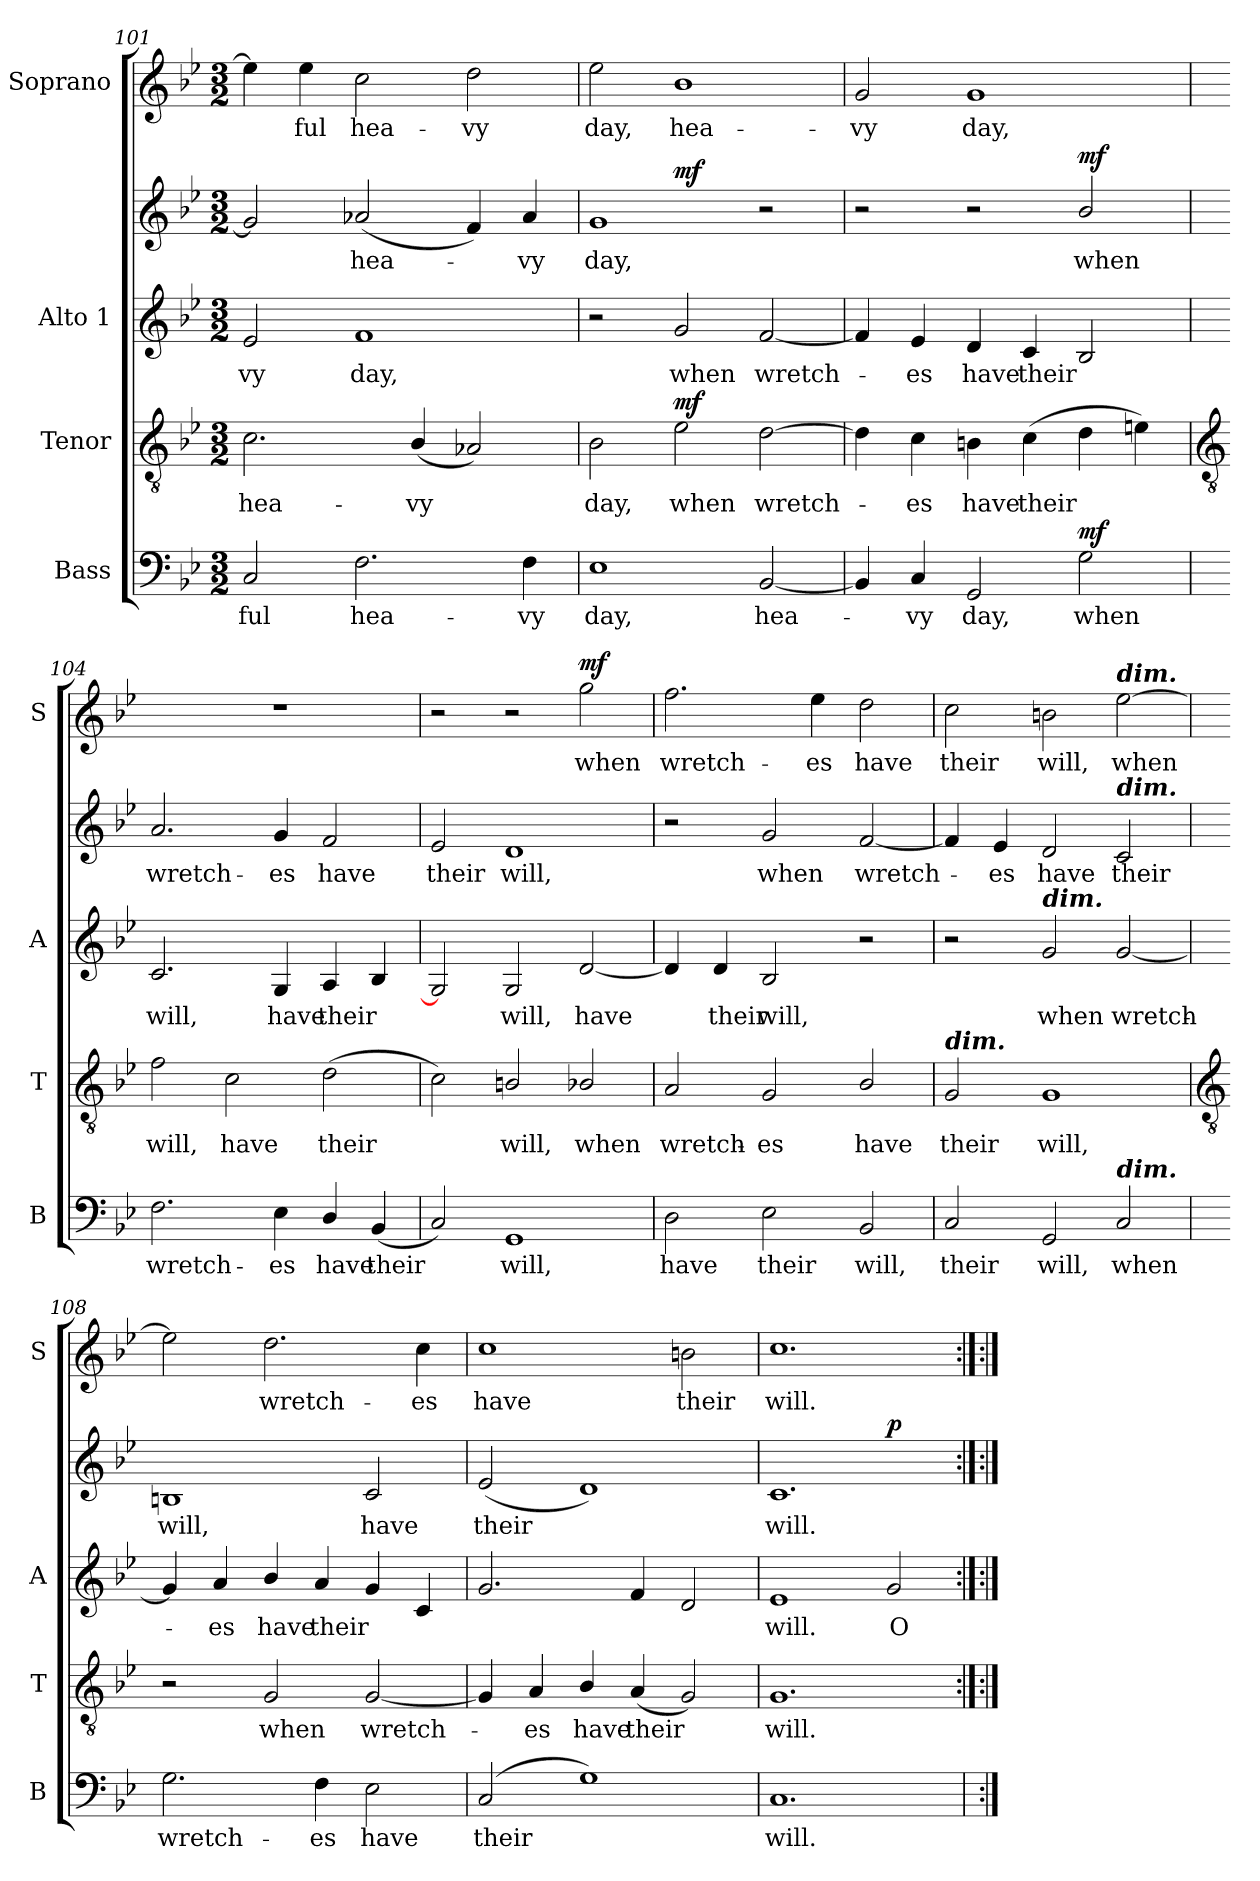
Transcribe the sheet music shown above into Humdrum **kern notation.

**kern	**text	**dynam	**kern	**text	**dynam	**kern	**text	**kern	**text	**dynam	**kern	**text	**dynam
*part4	*part4	*part4	*part3	*part3	*part3	*part2	*part2	*part2	*part2	*part2	*part1	*part1	*part1
*staff5	*staff5	*staff5	*staff4	*staff4	*staff4	*staff3	*staff3	*staff2	*staff2	*staff2/3	*staff1	*staff1	*staff1
*I"Bass	*	*	*I"Tenor	*	*	*I"Alto 1	*	*	*	*	*I"Soprano	*	*
*I'B	*	*	*I'T	*	*	*I'A	*	*	*	*	*I'S	*	*
*clefF4	*	*	*clefGv2	*	*	*clefG2	*	*clefG2	*	*	*clefG2	*	*
*k[b-e-]	*	*	*k[b-e-]	*	*	*k[b-e-]	*	*k[b-e-]	*	*	*k[b-e-]	*	*
*B-:	*	*	*B-:	*	*	*B-:	*	*B-:	*	*	*B-:	*	*
*M3/2	*	*	*M3/2	*	*	*M3/2	*	*M3/2	*	*	*M3/2	*	*
=101	=101	=101	=101	=101	=101	=101	=101	=101	=101	=101	=101	=101	=101
!	!LO:LY:b	!	!	!LO:LY:b	!	!	!LO:LY:b	!	!	!	!	!	!
2C	-ful	.	2.c	hea-	.	2e-	vy	2g]	.	.	4ee-]	.	.
!	!	!	!	!	!	!	!	!	!	!	!	!LO:LY:b	!
.	.	.	.	.	.	.	.	.	.	.	4ee-	ful	.
!	!LO:LY:b	!	!	!	!	!	!LO:LY:b	!	!LO:LY:b	!	!	!LO:LY:b	!
2.F	hea-	.	.	.	.	1f	day,	(<2a-X	-hea-	.	2cc	hea-	.
!	!	!	!	!LO:LY:b	!	!	!	!	!	!	!	!	!
.	.	.	(<4B-/	-vy	.	.	.	.	.	.	.	.	.
!	!	!	!	!	!	!	!	!	!	!	!	!LO:LY:b	!
.	.	.	2A-X)	.	.	.	.	4f)	.	.	2dd	-vy	.
!	!LO:LY:b	!	!	!	!	!	!	!	!LO:LY:b	!	!	!	!
4F	-vy	.	.	.	.	.	.	4a-	vy	.	.	.	.
=102	=102	=102	=102	=102	=102	=102	=102	=102	=102	=102	=102	=102	=102
!	!LO:LY:b	!	!	!LO:LY:b	!	!	!	!	!LO:LY:b	!	!	!LO:LY:b	!
1E-	day,	.	2B-	day,	.	2r	.	1g	day,	.	2ee-	day,	.
!	!	!	!	!LO:LY:b	!LO:DY:b	!	!LO:LY:b	!	!	!LO:DY:b=2	!	!LO:LY:b	!
.	.	.	2e-	when	mf	2g	when	.	.	mf	1b-	hea-	.
!	!LO:LY:b	!	!	!LO:LY:b	!	!	!LO:LY:b	!	!	!	!	!	!
[2BB-	hea-	.	[2d	wretch-	.	[2f	wretch-	2r	.	.	.	.	.
=103	=103	=103	=103	=103	=103	=103	=103	=103	=103	=103	=103	=103	=103
!	!	!	!	!	!	!	!	!	!	!	!	!LO:LY:b	!
4BB-]	.	.	4d]	.	.	4f]	.	2r	.	.	2g	-vy	.
!	!LO:LY:b	!	!	!LO:LY:b	!	!	!LO:LY:b	!	!	!	!	!	!
4C	vy	.	4c	es	.	4e-	es	.	.	.	.	.	.
!	!LO:LY:b	!	!	!LO:LY:b	!	!	!LO:LY:b	!	!	!	!	!LO:LY:b	!
2GG	day,	.	4Bn	have	.	4d	have	2r	.	.	1g	day,	.
!	!	!	!	!LO:LY:b	!	!	!LO:LY:b	!	!	!	!	!	!
.	.	.	(>4c	their	.	4c	their	.	.	.	.	.	.
!	!LO:LY:b	!LO:DY:b	!	!	!	!	!	!	!LO:LY:b	!LO:DY:b	!	!	!
2G	when	mf	4d	.	.	2B-	.	2b-/	when	mf	.	.	.
.	.	.	4en)	.	.	.	.	.	.	.	.	.	.
!!LO:LB:g=z
=104	=104	=104	=104	=104	=104	=104	=104	=104	=104	=104	=104	=104	=104
*	*	*	*clefGv2	*	*	*	*	*	*	*	*	*	*
!	!LO:LY:b	!	!	!LO:LY:b	!	!	!LO:LY:b	!	!LO:LY:b	!	!LO:N:vis=1	!	!
2.F	wretch-	.	2f	will,	.	2.c	will,	2.a	wretch-	.	1.r	.	.
!	!	!	!	!LO:LY:b	!	!	!	!	!	!	!	!	!
.	.	.	2c	have	.	.	.	.	.	.	.	.	.
!	!LO:LY:b	!	!	!	!	!	!LO:LY:b	!	!LO:LY:b	!	!	!	!
4E-	-es	.	.	.	.	4G	have	4g	-es	.	.	.	.
!	!LO:LY:b	!	!	!LO:LY:b	!	!	!LO:LY:b	!	!LO:LY:b	!	!	!	!
4D/	have	.	(>2d	their	.	4A	their	2f	have	.	.	.	.
!	!LO:LY:b	!	!	!	!	!	!	!	!	!	!	!	!
(<4BB-	their	.	.	.	.	4B-	.	.	.	.	.	.	.
=105	=105	=105	=105	=105	=105	=105	=105	=105	=105	=105	=105	=105	=105
!	!	!	!	!	!	!	!	!	!LO:LY:b	!	!	!	!
2C)	.	.	2c)	.	.	2G]	.	2e-	their	.	2r	.	.
!	!LO:LY:b	!	!	!LO:LY:b	!	!	!LO:LY:b	!	!LO:LY:b	!	!	!	!
1GG	will,	.	2Bn/	will,	.	2G	will,	1d	will,	.	2r	.	.
!	!	!	!	!LO:LY:b	!	!	!LO:LY:b	!	!	!	!	!LO:LY:b	!LO:DY:b
.	.	.	2B-X/	when	.	[2d	have	.	.	.	2gg	when	mf
=106	=106	=106	=106	=106	=106	=106	=106	=106	=106	=106	=106	=106	=106
!	!LO:LY:b	!	!	!LO:LY:b	!	!	!	!	!	!	!	!LO:LY:b	!
2D	have	.	2A	wretch-	.	4d]	.	2r	.	.	2.ff	wretch-	.
!	!	!	!	!	!	!	!LO:LY:b	!	!	!	!	!	!
.	.	.	.	.	.	4d	their	.	.	.	.	.	.
!	!LO:LY:b	!	!	!LO:LY:b	!	!	!LO:LY:b	!	!LO:LY:b	!	!	!	!
2E-	their	.	2G	-es	.	2B-	will,	2g	when	.	.	.	.
!	!	!	!	!	!	!	!	!	!	!	!	!LO:LY:b	!
.	.	.	.	.	.	.	.	.	.	.	4ee-	-es	.
!	!LO:LY:b	!	!	!LO:LY:b	!	!	!	!	!LO:LY:b	!	!	!LO:LY:b	!
2BB-	will,	.	2B-/	have	.	2r	.	[2f	wretch-	.	2dd	have	.
=107	=107	=107	=107	=107	=107	=107	=107	=107	=107	=107	=107	=107	=107
!	!	!	!LO:TX:a:Bi:t=dim.	!	!	!	!	!	!	!	!	!	!
!	!LO:LY:b	!	!	!LO:LY:b	!	!	!	!	!	!	!	!LO:LY:b	!
2C	their	.	2G	their	.	2r	.	4f]	.	.	2cc	their	.
!	!	!	!	!	!	!	!	!	!LO:LY:b	!	!	!	!
.	.	.	.	.	.	.	.	4e-	es	.	.	.	.
!	!	!	!	!	!	!LO:TX:a:Bi:t=dim.	!	!	!	!	!	!	!
!	!LO:LY:b	!	!	!LO:LY:b	!	!	!LO:LY:b	!	!LO:LY:b	!	!	!LO:LY:b	!
2GG	will,	.	1G	will,	.	2g	when	2d	have	.	2bn	will,	.
!	!	!	!	!	!	!	!	!	!	!	!LO:TX:a:Bi:t=dim.	!	!
!	!	!	!	!	!	!	!	!LO:TX:a:Bi:t=dim.	!	!	!	!	!
!LO:TX:a:Bi:t=dim.	!	!	!	!	!	!	!	!	!	!	!	!	!
!	!LO:LY:b	!	!	!	!	!	!LO:LY:b	!	!LO:LY:b	!	!	!LO:LY:b	!
2C	when	.	.	.	.	[2g	wretch-	2c	their	.	[2ee-	when	.
!!LO:LB:g=z
=108	=108	=108	=108	=108	=108	=108	=108	=108	=108	=108	=108	=108	=108
*	*	*	*clefGv2	*	*	*	*	*	*	*	*	*	*
!	!LO:LY:b	!	!	!	!	!	!	!	!LO:LY:b	!	!	!	!
2.G	wretch-	.	2r	.	.	4g]	.	1Bn	will,	.	2ee-]	.	.
!	!	!	!	!	!	!	!LO:LY:b	!	!	!	!	!	!
.	.	.	.	.	.	4a	es	.	.	.	.	.	.
!	!	!	!	!LO:LY:b	!	!	!LO:LY:b	!	!	!	!	!LO:LY:b	!
.	.	.	2G	when	.	4b-/	have	.	.	.	2.dd	wretch-	.
!	!LO:LY:b	!	!	!	!	!	!LO:LY:b	!	!	!	!	!	!
4F	-es	.	.	.	.	4a	their	.	.	.	.	.	.
!	!LO:LY:b	!	!	!LO:LY:b	!	!	!	!	!LO:LY:b	!	!	!	!
2E-	have	.	[2G	wretch-	.	4g	.	2c	have	.	.	.	.
!	!	!	!	!	!	!	!	!	!	!	!	!LO:LY:b	!
.	.	.	.	.	.	4c	.	.	.	.	4cc	-es	.
=109	=109	=109	=109	=109	=109	=109	=109	=109	=109	=109	=109	=109	=109
!	!LO:LY:b	!	!	!	!	!	!	!	!LO:LY:b	!	!	!LO:LY:b	!
(<2C	their	.	4G]	.	.	2.g	.	(<2e-	their	.	1cc	have	.
!	!	!	!	!LO:LY:b	!	!	!	!	!	!	!	!	!
.	.	.	4A	es	.	.	.	.	.	.	.	.	.
!	!	!	!	!LO:LY:b	!	!	!	!	!	!	!	!	!
1G)	.	.	4B-/	have	.	.	.	1d)	.	.	.	.	.
!	!	!	!	!LO:LY:b	!	!	!	!	!	!	!	!	!
.	.	.	(<4A	their	.	4f	.	.	.	.	.	.	.
!	!	!	!	!	!	!	!	!	!	!	!	!LO:LY:b	!
.	.	.	2G)	.	.	2d	.	.	.	.	2bn	their	.
=110	=110	=110	=110	=110	=110	=110	=110	=110	=110	=110	=110	=110	=110
!	!LO:LY:b	!	!	!LO:LY:b	!	!	!LO:LY:b	!	!LO:LY:b	!	!	!LO:LY:b	!
1.C	will.	.	1.G	will.	.	1e-	will.	1.c	will.	.	1.cc	will.	.
!	!	!	!	!	!	!	!LO:LY:b	!	!	!LO:DY:b=2	!	!	!
.	.	.	.	.	.	2g	O	.	.	p	.	.	.
=	=:|!	=:|!	=:|!	=:|!	=:|!	=:|!	=:|!	=:|!	=:|!	=:|!	=:|!	=:|!	=:|!
*-	*-	*-	*-	*-	*-	*-	*-	*-	*-	*-	*-	*-	*-
